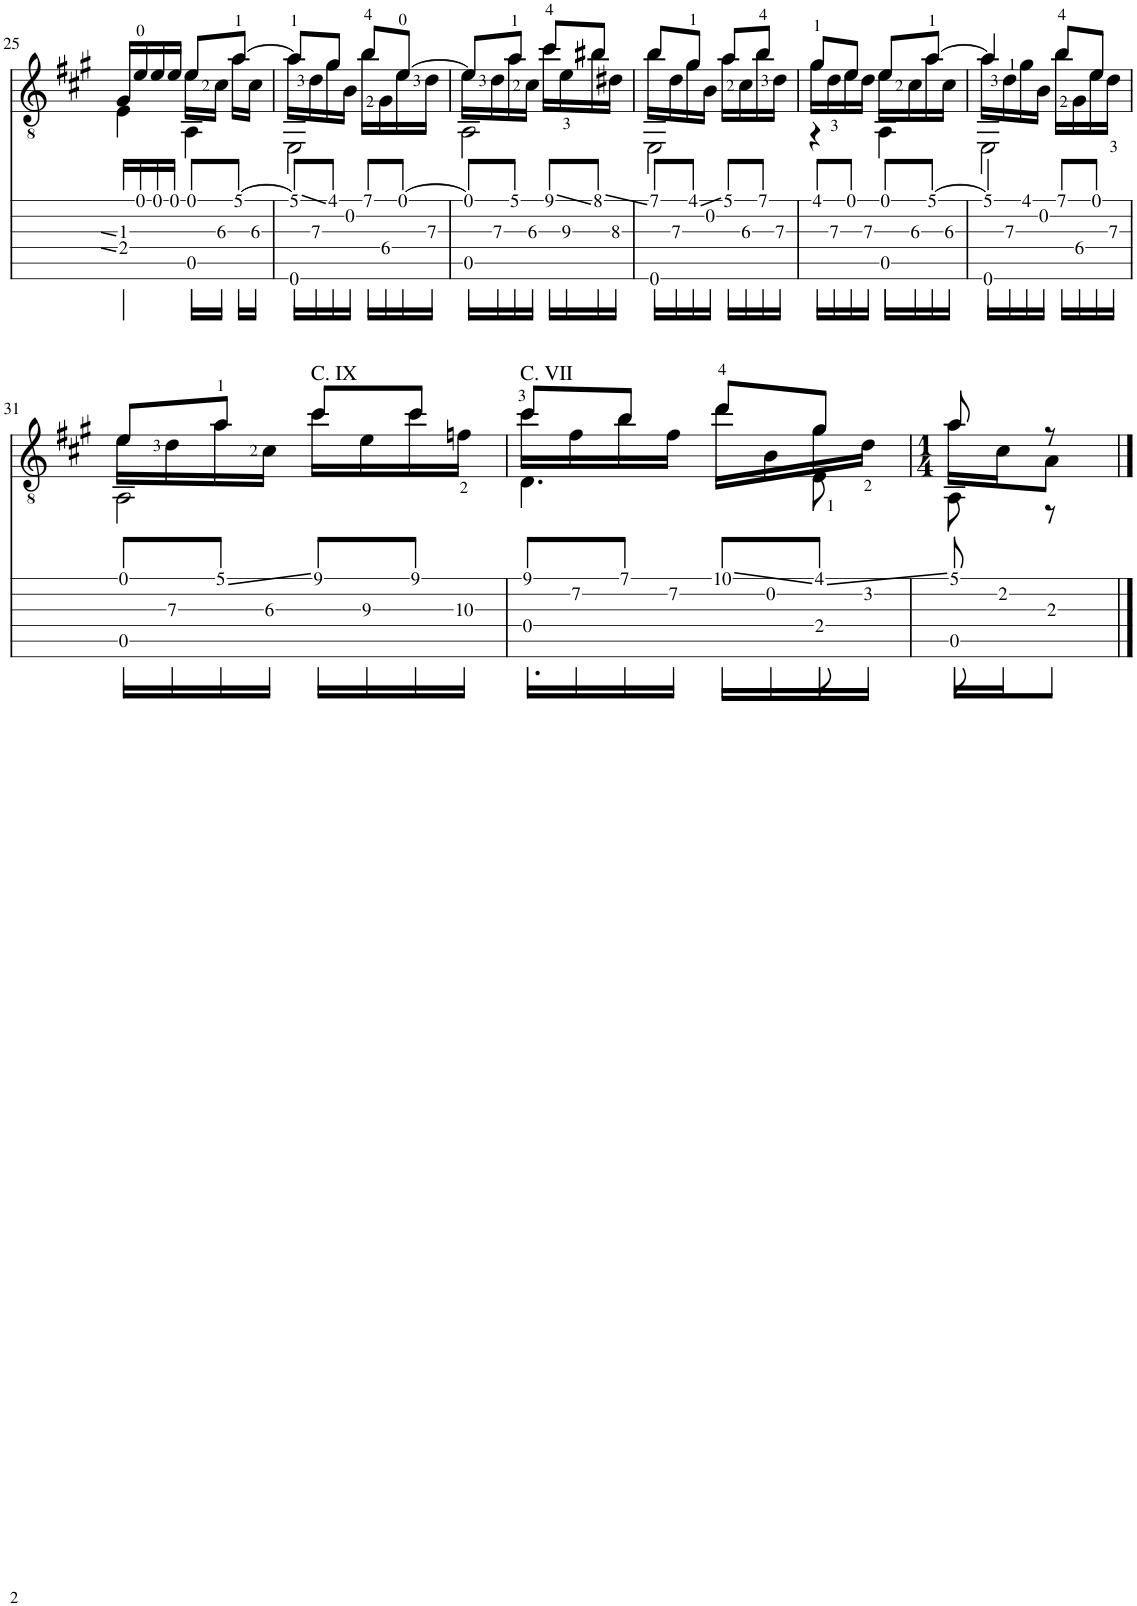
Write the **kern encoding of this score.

**kern	**kern
*part2	*part1
*staff2	*staff1
*I"Chitarra classica (Intavolatura)	*I"Chitarra classica
!!LO:PB:g=z
*	*clefGv2
*k[f#c#g#]	*k[f#c#g#]
*M2/4	*M2/4
=25	=25
*^	*^
*	*^	*	*^
16G#/LL	4ryy	4E\	16G#/LL	4ryy	4E\
16e/	.	.	16e/	.	.
16e/	.	.	16e/	.	.
16e/JJ	.	.	16e/JJ	.	.
8e/L	16e\LL	4AA\	8e/L	16e\LL	4AA\
.	16c#\JJ	.	.	16c#\JJ	.
[8a/J	16a\LL	.	[8a/J	16a\LL	.
.	16c#\JJ	.	.	16c#\JJ	.
=26	=26	=26	=26	=26	=26
8a/L]	16a\LL	2EE\	8a/L]	16a\LL	2EE\
.	16d\	.	.	16d\	.
8g#/J	16g#\	.	8g#/J	16g#\	.
.	16B\JJ	.	.	16B\JJ	.
8b/L	16b\LL	.	8b/L	16b\LL	.
.	16G#\	.	.	16G#\	.
[8e/J	16e\	.	[8e/J	16e\	.
.	16d\JJ	.	.	16d\JJ	.
=27	=27	=27	=27	=27	=27
8e/L]	16e\LL	2AA\	8e/L]	16e\LL	2AA\
.	16d\	.	.	16d\	.
8a/J	16a\	.	8a/J	16a\	.
.	16c#\JJ	.	.	16c#\JJ	.
8cc#/L	16cc#\LL	.	8cc#/L	16cc#\LL	.
.	16e\	.	.	16e\	.
8b#X/J	16b#\	.	8b#X/J	16b#\	.
.	16d#X\JJ	.	.	16d#X\JJ	.
=28	=28	=28	=28	=28	=28
8b/L	16b\LL	2EE\	8b/L	16b\LL	2EE\
.	16d\	.	.	16d\	.
8g#/J	16g#\	.	8g#/J	16g#\	.
.	16B\JJ	.	.	16B\JJ	.
8a/L	16a\LL	.	8a/L	16a\LL	.
.	16c#\	.	.	16c#\	.
8b/J	16b\	.	8b/J	16b\	.
.	16d\JJ	.	.	16d\JJ	.
=29	=29	=29	=29	=29	=29
8g#/L	16g#\LL	4r	8g#/L	16g#\LL	4r
.	16d\	.	.	16d\	.
8e/J	16e\	.	8e/J	16e\	.
.	16d\JJ	.	.	16d\JJ	.
8e/L	16e\LL	4AA\	8e/L	16e\LL	4AA\
.	16c#\	.	.	16c#\	.
[8a/J	16a\	.	[8a/J	16a\	.
.	16c#\JJ	.	.	16c#\JJ	.
=30	=30	=30	=30	=30	=30
4a/]	16a\LL	2EE\	4a/]	16a\LL	2EE\
.	16d\	.	.	16d\	.
.	16g#\	.	.	16g#\	.
.	16B\JJ	.	.	16B\JJ	.
8b/L	16b\LL	.	8b/L	16b\LL	.
.	16G#\	.	.	16G#\	.
8e/J	16e\	.	8e/J	16e\	.
.	16d\JJ	.	.	16d\JJ	.
!!LO:LB:g=z	!!	!!
=31	=31	=31	=31	=31	=31
8e/L	16e\LL	2AA\	8e/L	16e\LL	2AA\
.	16d\	.	.	16d\	.
8a/J	16a\	.	8a/J	16a\	.
.	16c#\JJ	.	.	16c#\JJ	.
!	!	!	!LO:TX:a:t=C. IX	!	!
8cc#/L	16cc#\LL	.	8cc#/L	16cc#\LL	.
.	16e\	.	.	16e\	.
8cc#/J	16cc#\	.	8cc#/J	16cc#\	.
.	16fn\JJ	.	.	16fn\JJ	.
=32	=32	=32	=32	=32	=32
!	!	!	!LO:TX:a:t=C. VII	!	!
8cc#/L	16cc#\LL	4.D\	8cc#/L	16cc#\LL	4.D\
.	16f#\	.	.	16f#\	.
8b/J	16b\	.	8b/J	16b\	.
.	16f#\JJ	.	.	16f#\JJ	.
8dd/L	16dd\LL	.	8dd/L	16dd\LL	.
.	16B\	.	.	16B\	.
8g#/J	16g#\	8E\	8g#/J	16g#\	8E\
.	16d\JJ	.	.	16d\JJ	.
=33	=33	=33	=33	=33	=33
*M1/4	*	*	*M1/4	*	*
8a/	16a\LL	8AA\	8a/	16a\LL	8AA\
.	16c#\J	.	.	16c#\J	.
8r	8A\J	8r	8r	8A\J	8r
*v	*v	*v	*	*	*
*	*v	*v	*v
==	==
*-	*-
